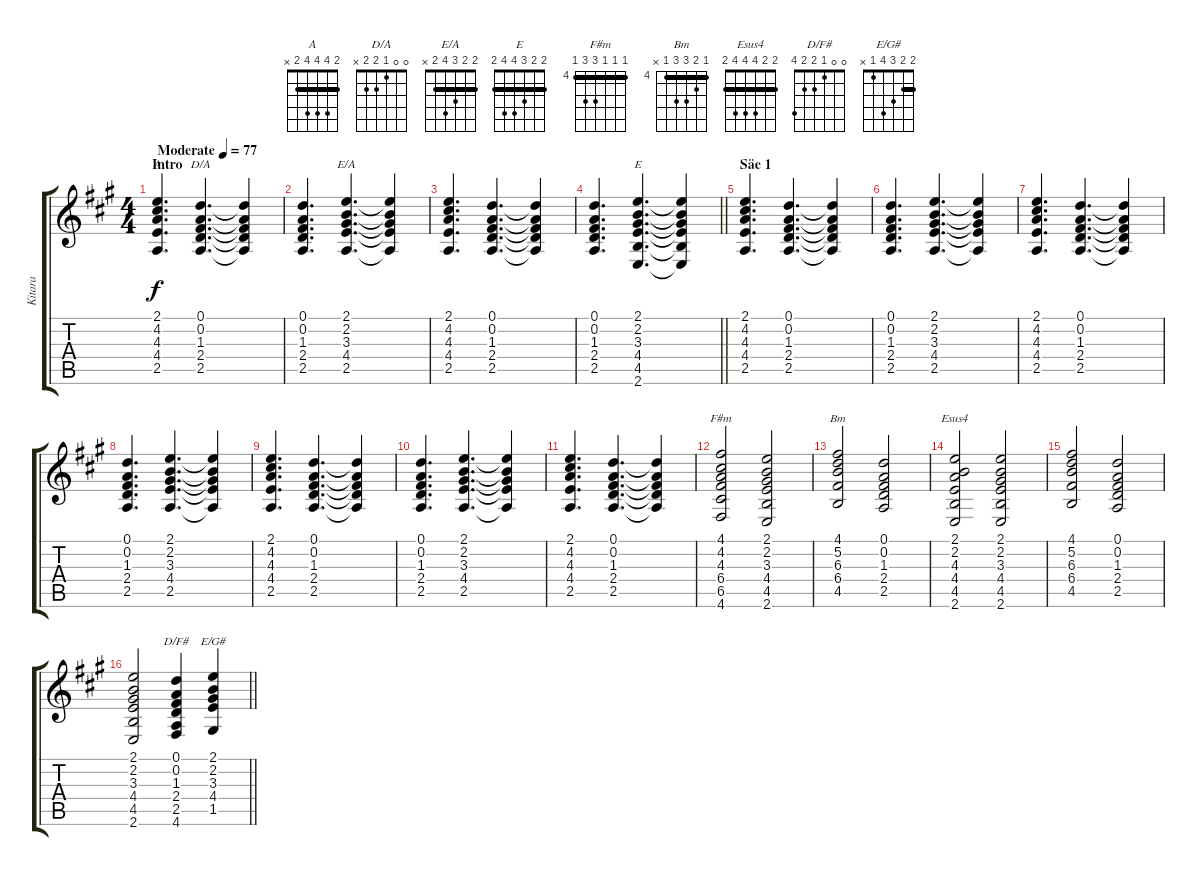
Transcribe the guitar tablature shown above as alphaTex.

\track ("Kitara" "Kitara") {instrument acousticguitarsteel}
\staff {score tabs}
\tuning (D4 A3 F3 C3 G2 D2) {hide}
\chord ("A" 2 4 4 4 2 x) {barre 2}
\chord ("D/A" 0 0 1 2 2 x)
\chord ("E/A" 2 2 3 4 2 x) {barre 2}
\chord ("E" 2 2 3 4 4 2) {barre 2}
\chord ("F#m" 4 4 4 6 6 4) {firstfret 4 barre 4}
\chord ("Bm" 4 5 6 6 4 x) {firstfret 4 barre 4}
\chord ("Esus4" 2 2 4 4 4 2) {barre 2}
\chord ("D/F#" 0 0 1 2 2 4)
\chord ("E/G#" 2 2 3 4 1 x) {barre 2}
\ts (4 4)
\section ("" "Intro")
\tempo (77 "Moderate")
\clef g2
\ks a
(2.1 4.2 4.3 4.4 2.5).4{d ch "A" dy f instrument acousticguitarsteel} (0.1 0.2 1.3 2.4 2.5).4{d ch "D/A"} (0.1{t} 0.2{t} 1.3{t} 2.4{t} 2.5{t}).4 |
(0.1 0.2 1.3 2.4 2.5).4{d} (2.1 2.2 3.3 4.4 2.5).4{d ch "E/A"} (2.1{t} 2.2{t} 3.3{t} 4.4{t} 2.5{t}).4 |
(2.1 4.2 4.3 4.4 2.5).4{d} (0.1 0.2 1.3 2.4 2.5).4{d} (0.1{t} 0.2{t} 1.3{t} 2.4{t} 2.5{t}).4 |
\barLineRight lightlight
(0.1 0.2 1.3 2.4 2.5).4{d} (2.1 2.2 3.3 4.4 4.5 2.6).4{d ch "E"} (2.1{t} 2.2{t} 3.3{t} 4.4{t} 4.5{t} 2.6{t}).4 |
\section ("" "Säe 1")
(2.1 4.2 4.3 4.4 2.5).4{d} (0.1 0.2 1.3 2.4 2.5).4{d} (0.1{t} 0.2{t} 1.3{t} 2.4{t} 2.5{t}).4 |
(0.1 0.2 1.3 2.4 2.5).4{d} (2.1 2.2 3.3 4.4 2.5).4{d} (2.1{t} 2.2{t} 3.3{t} 4.4{t} 2.5{t}).4 |
(2.1 4.2 4.3 4.4 2.5).4{d} (0.1 0.2 1.3 2.4 2.5).4{d} (0.1{t} 0.2{t} 1.3{t} 2.4{t} 2.5{t}).4 |
(0.1 0.2 1.3 2.4 2.5).4{d} (2.1 2.2 3.3 4.4 2.5).4{d} (2.1{t} 2.2{t} 3.3{t} 4.4{t} 2.5{t}).4 |
(2.1 4.2 4.3 4.4 2.5).4{d} (0.1 0.2 1.3 2.4 2.5).4{d} (0.1{t} 0.2{t} 1.3{t} 2.4{t} 2.5{t}).4 |
(0.1 0.2 1.3 2.4 2.5).4{d} (2.1 2.2 3.3 4.4 2.5).4{d} (2.1{t} 2.2{t} 3.3{t} 4.4{t} 2.5{t}).4 |
(2.1 4.2 4.3 4.4 2.5).4{d} (0.1 0.2 1.3 2.4 2.5).4{d} (0.1{t} 0.2{t} 1.3{t} 2.4{t} 2.5{t}).4 |
(4.1 4.2 4.3 6.4 6.5 4.6).2{ch "F#m"} (2.1 2.2 3.3 4.4 4.5 2.6).2 |
(4.1 5.2 6.3 6.4 4.5).2{ch "Bm"} (0.1 0.2 1.3 2.4 2.5).2 |
(2.1 2.2 4.3 4.4 4.5 2.6).2{ch "Esus4"} (2.1 2.2 3.3 4.4 4.5 2.6).2 |
(4.1 5.2 6.3 6.4 4.5).2 (0.1 0.2 1.3 2.4 2.5).2 |
\barLineRight lightlight
(2.1 2.2 3.3 4.4 4.5 2.6).2 (0.1 0.2 1.3 2.4 2.5 4.6).4{ch "D/F#"} (2.1 2.2 3.3 4.4 1.5).4{ch "E/G#"}
